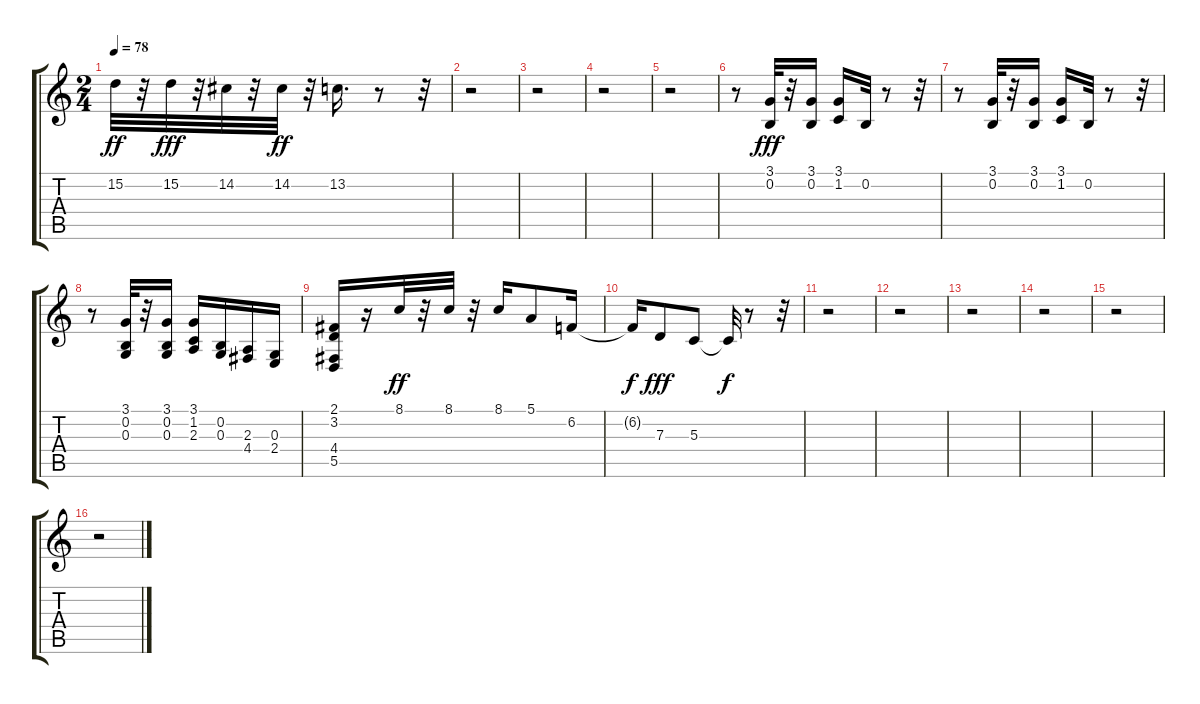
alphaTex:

\track "" {instrument englishhorn}
\staff {score tabs}
\tuning (E4 B3 G3 D3 A2 E2) {hide}
\ts (2 4)
\tempo 78
\clef g2
\ks c
15.2.32{dy ff} r.32 15.2.32{dy fff} r.32 14.2.32 r.32 14.2.32{dy ff} r.32 13.2.16{d} r.8 r.32 |
r.2 |
r.2 |
r.2 |
r.2 |
r.8 (3.1 0.2).32{dy fff} r.32 (3.1 0.2).16 (3.1 1.2).16 0.2.32 r.8 r.32 |
r.8 (3.1 0.2).32 r.32 (3.1 0.2).16 (3.1 1.2).16 0.2.32 r.8 r.32 |
r.8 (3.1 0.2 0.3).32 r.32 (3.1 0.2 0.3).16 (3.1 1.2 2.3).16 (0.2 0.3).16 (2.3 4.4).16 (0.3 2.4).16 |
(2.1 3.2 4.4 5.5).16 r.16 8.1.32{dy ff} r.32 8.1.32 r.32 8.1.16 5.1.8 6.2.16 |
6.2{t}.16{dy f} 7.3.8{dy fff} 5.3.8 5.3{t}.32{dy f} r.8 r.32 |
r.2 |
r.2 |
r.2 |
r.2 |
r.2 |
r.2
